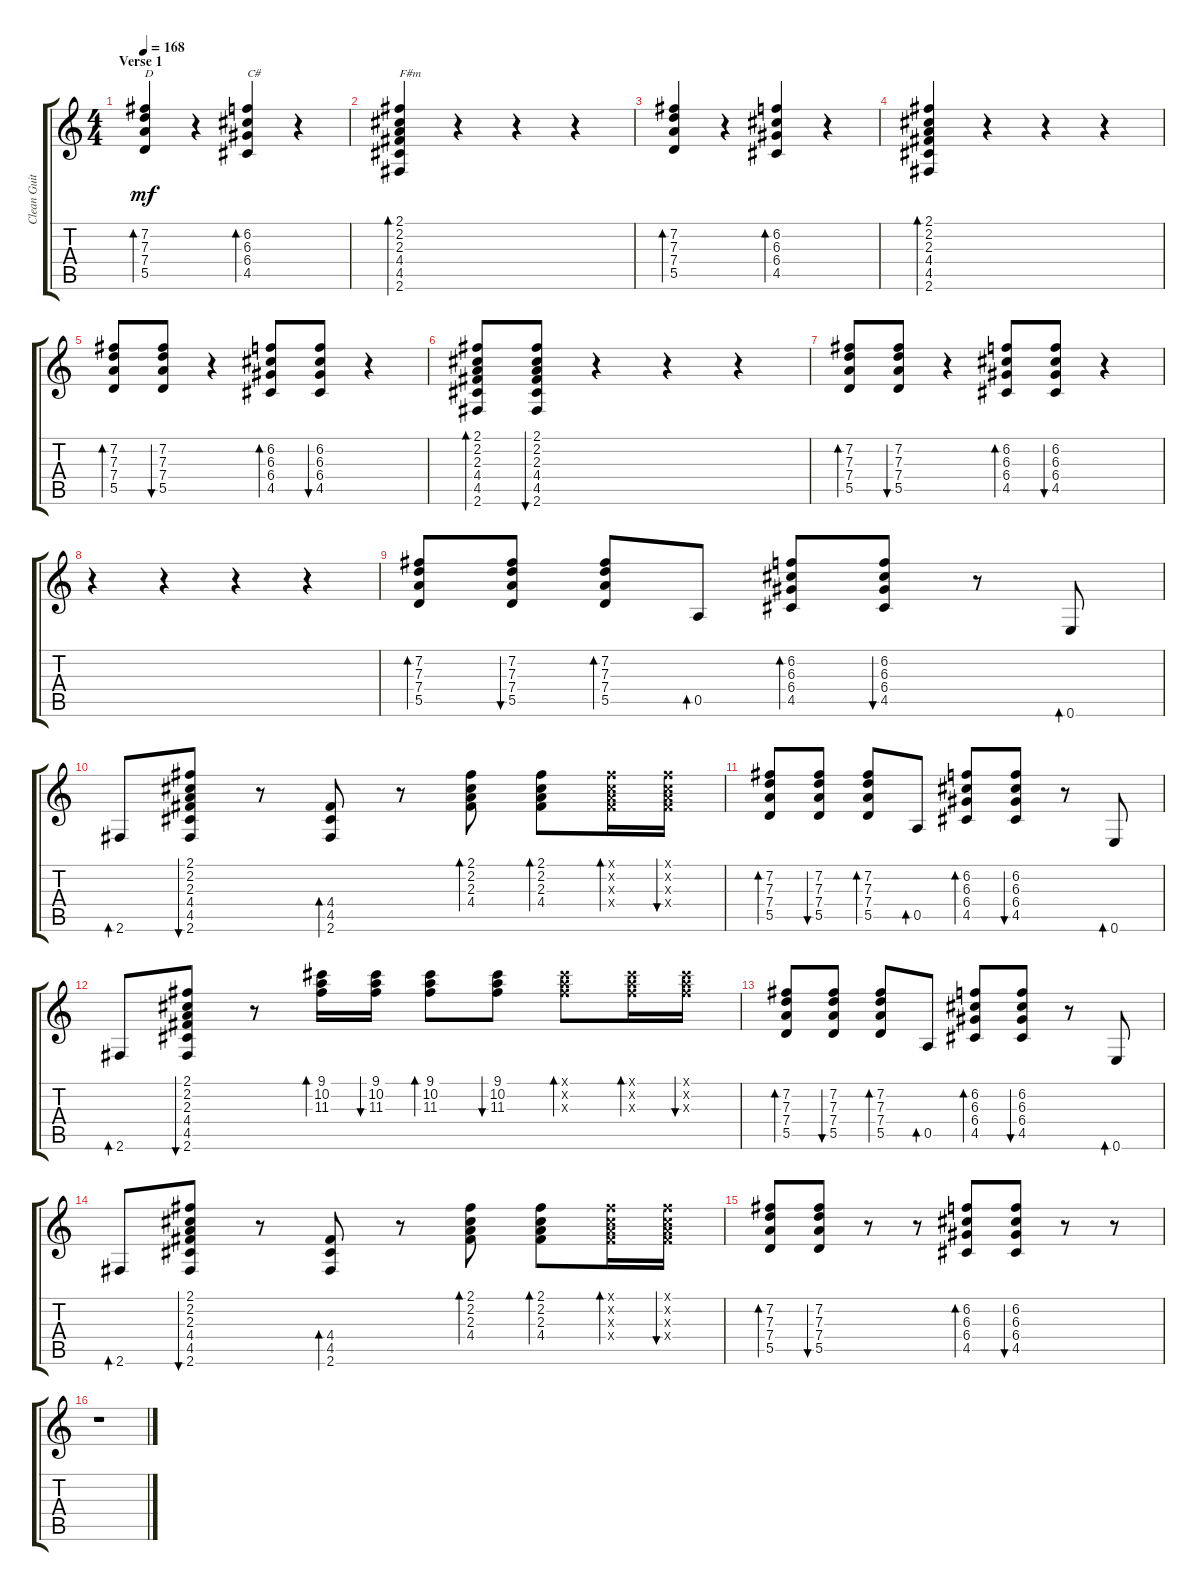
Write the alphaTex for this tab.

\track ("Clean Guitar" "Clean Guit") {instrument electricguitarclean}
\staff {score tabs}
\tuning (E4 B3 G3 D3 A2 E2) {hide}
\ts (4 4)
\section ("" "Verse 1")
\tempo 168
\clef g2
\ks c
(7.2 7.3 7.4 5.5).4{bd 30 txt "D" dy mf instrument electricguitarclean} r.4 (6.2 6.3 6.4 4.5).4{bd 30 txt "C#"} r.4 |
(2.1 2.2 2.3 4.4 4.5 2.6).4{bd 30 txt "F#m"} r.4 r.4 r.4 |
(7.2 7.3 7.4 5.5).4{bd 30} r.4 (6.2 6.3 6.4 4.5).4{bd 30} r.4 |
(2.1 2.2 2.3 4.4 4.5 2.6).4{bd 30} r.4 r.4 r.4 |
(7.2 7.3 7.4 5.5).8{bd 30} (7.2 7.3 7.4 5.5).8{bu 30} r.4 (6.2 6.3 6.4 4.5).8{bd 30} (6.2 6.3 6.4 4.5).8{bu 30} r.4 |
(2.1 2.2 2.3 4.4 4.5 2.6).8{bd 30} (2.1 2.2 2.3 4.4 4.5 2.6).8{bu 30} r.4 r.4 r.4 |
(7.2 7.3 7.4 5.5).8{bd 30} (7.2 7.3 7.4 5.5).8{bu 30} r.4 (6.2 6.3 6.4 4.5).8{bd 30} (6.2 6.3 6.4 4.5).8{bu 30} r.4 |
r.4 r.4 r.4 r.4 |
(7.2 7.3 7.4 5.5).8{bd 30} (7.2 7.3 7.4 5.5).8{bu 30} (7.2 7.3 7.4 5.5).8{bd 30} 0.5.8{bd 30} (6.2 6.3 6.4 4.5).8{bd 30} (6.2 6.3 6.4 4.5).8{bu 30} r.8 0.6.8{bd 30} |
2.6.8{bd 30} (2.1 2.2 2.3 4.4 4.5 2.6).8{bu 30} r.8 (4.4 4.5 2.6).8{bd 30} r.8 (2.1 2.2 2.3 4.4).8{bd 30} (2.1 2.2 2.3 4.4).8{bd 30} (2.1{x} 2.2{x} 2.3{x} 4.4{x}).16{bd 30} (2.1{x} 2.2{x} 2.3{x} 4.4{x}).16{bu 30} |
(7.2 7.3 7.4 5.5).8{bd 30} (7.2 7.3 7.4 5.5).8{bu 30} (7.2 7.3 7.4 5.5).8{bd 30} 0.5.8{bd 30} (6.2 6.3 6.4 4.5).8{bd 30} (6.2 6.3 6.4 4.5).8{bu 30} r.8 0.6.8{bd 30} |
2.6.8{bd 30} (2.1 2.2 2.3 4.4 4.5 2.6).8{bu 30} r.8 (9.1 10.2 11.3).16{bd 30} (9.1 10.2 11.3).16{bu 30} (9.1 10.2 11.3).8{bd 30} (9.1 10.2 11.3).8{bu 30} (9.1{x} 10.2{x} 11.3{x}).8{bd 30} (9.1{x} 10.2{x} 11.3{x}).16{bd 30} (9.1{x} 10.2{x} 11.3{x}).16{bu 30} |
(7.2 7.3 7.4 5.5).8{bd 30} (7.2 7.3 7.4 5.5).8{bu 30} (7.2 7.3 7.4 5.5).8{bd 30} 0.5.8{bd 30} (6.2 6.3 6.4 4.5).8{bd 30} (6.2 6.3 6.4 4.5).8{bu 30} r.8 0.6.8{bd 30} |
2.6.8{bd 30} (2.1 2.2 2.3 4.4 4.5 2.6).8{bu 30} r.8 (4.4 4.5 2.6).8{bd 30} r.8 (2.1 2.2 2.3 4.4).8{bd 30} (2.1 2.2 2.3 4.4).8{bd 30} (2.1{x} 2.2{x} 2.3{x} 4.4{x}).16{bd 30} (2.1{x} 2.2{x} 2.3{x} 4.4{x}).16{bu 30} |
(7.2 7.3 7.4 5.5).8{bd 30} (7.2 7.3 7.4 5.5).8{bu 30} r.8 r.8 (6.2 6.3 6.4 4.5).8{bd 30} (6.2 6.3 6.4 4.5).8{bu 30} r.8 r.8 |
r.1
